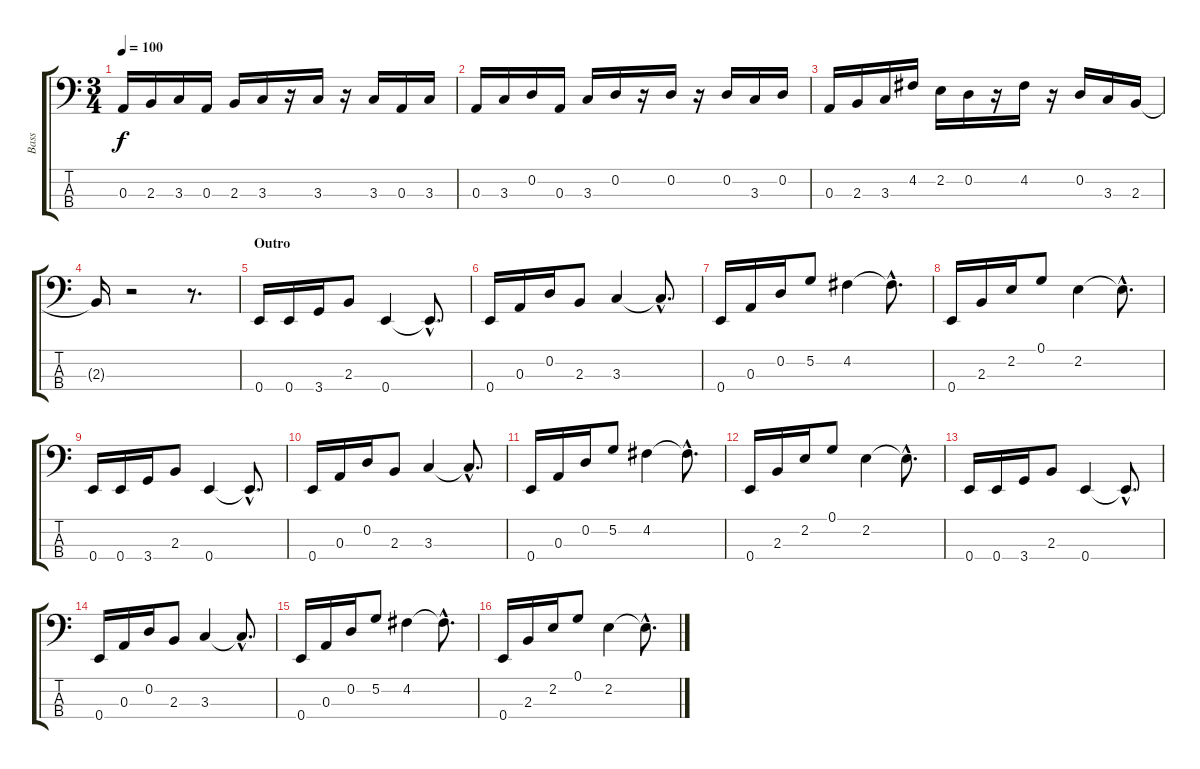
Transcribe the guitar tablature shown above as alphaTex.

\track ("Bass" "Bass") {instrument electricbasspick}
\staff {score tabs}
\tuning (G2 D2 A1 E1) {hide}
\ts (3 4)
\tempo 100
\clef f4
\ks c
0.3.16{dy f} 2.3.16 3.3.16 0.3.16 2.3.16 3.3.16 r.16 3.3.16 r.16 3.3.16 0.3.16 3.3.16 |
0.3.16 3.3.16 0.2.16 0.3.16 3.3.16 0.2.16 r.16 0.2.16 r.16 0.2.16 3.3.16 0.2.16 |
0.3.16 2.3.16 3.3.16 4.2.16 2.2.16 0.2.16 r.16 4.2.16 r.16 0.2.16 3.3.16 2.3.16 |
2.3{t}.16 r.2 r.8{d} |
\section ("" "Outro")
0.4.16 0.4.16 3.4.16 2.3.8 0.4.4 0.4{hac t}.8{d} |
0.4.16 0.3.16 0.2.16 2.3.8 3.3.4 3.3{hac t}.8{d} |
0.4.16 0.3.16 0.2.16 5.2.8 4.2.4 4.2{hac t}.8{d} |
0.4.16 2.3.16 2.2.16 0.1.8 2.2.4 2.2{hac t}.8{d} |
0.4.16 0.4.16 3.4.16 2.3.8 0.4.4 0.4{hac t}.8{d} |
0.4.16 0.3.16 0.2.16 2.3.8 3.3.4 3.3{hac t}.8{d} |
0.4.16 0.3.16 0.2.16 5.2.8 4.2.4 4.2{hac t}.8{d} |
0.4.16 2.3.16 2.2.16 0.1.8 2.2.4 2.2{hac t}.8{d} |
0.4.16 0.4.16 3.4.16 2.3.8 0.4.4 0.4{hac t}.8{d} |
0.4.16 0.3.16 0.2.16 2.3.8 3.3.4 3.3{hac t}.8{d} |
0.4.16 0.3.16 0.2.16 5.2.8 4.2.4 4.2{hac t}.8{d} |
0.4.16 2.3.16 2.2.16 0.1.8 2.2.4 2.2{hac t}.8{d}
